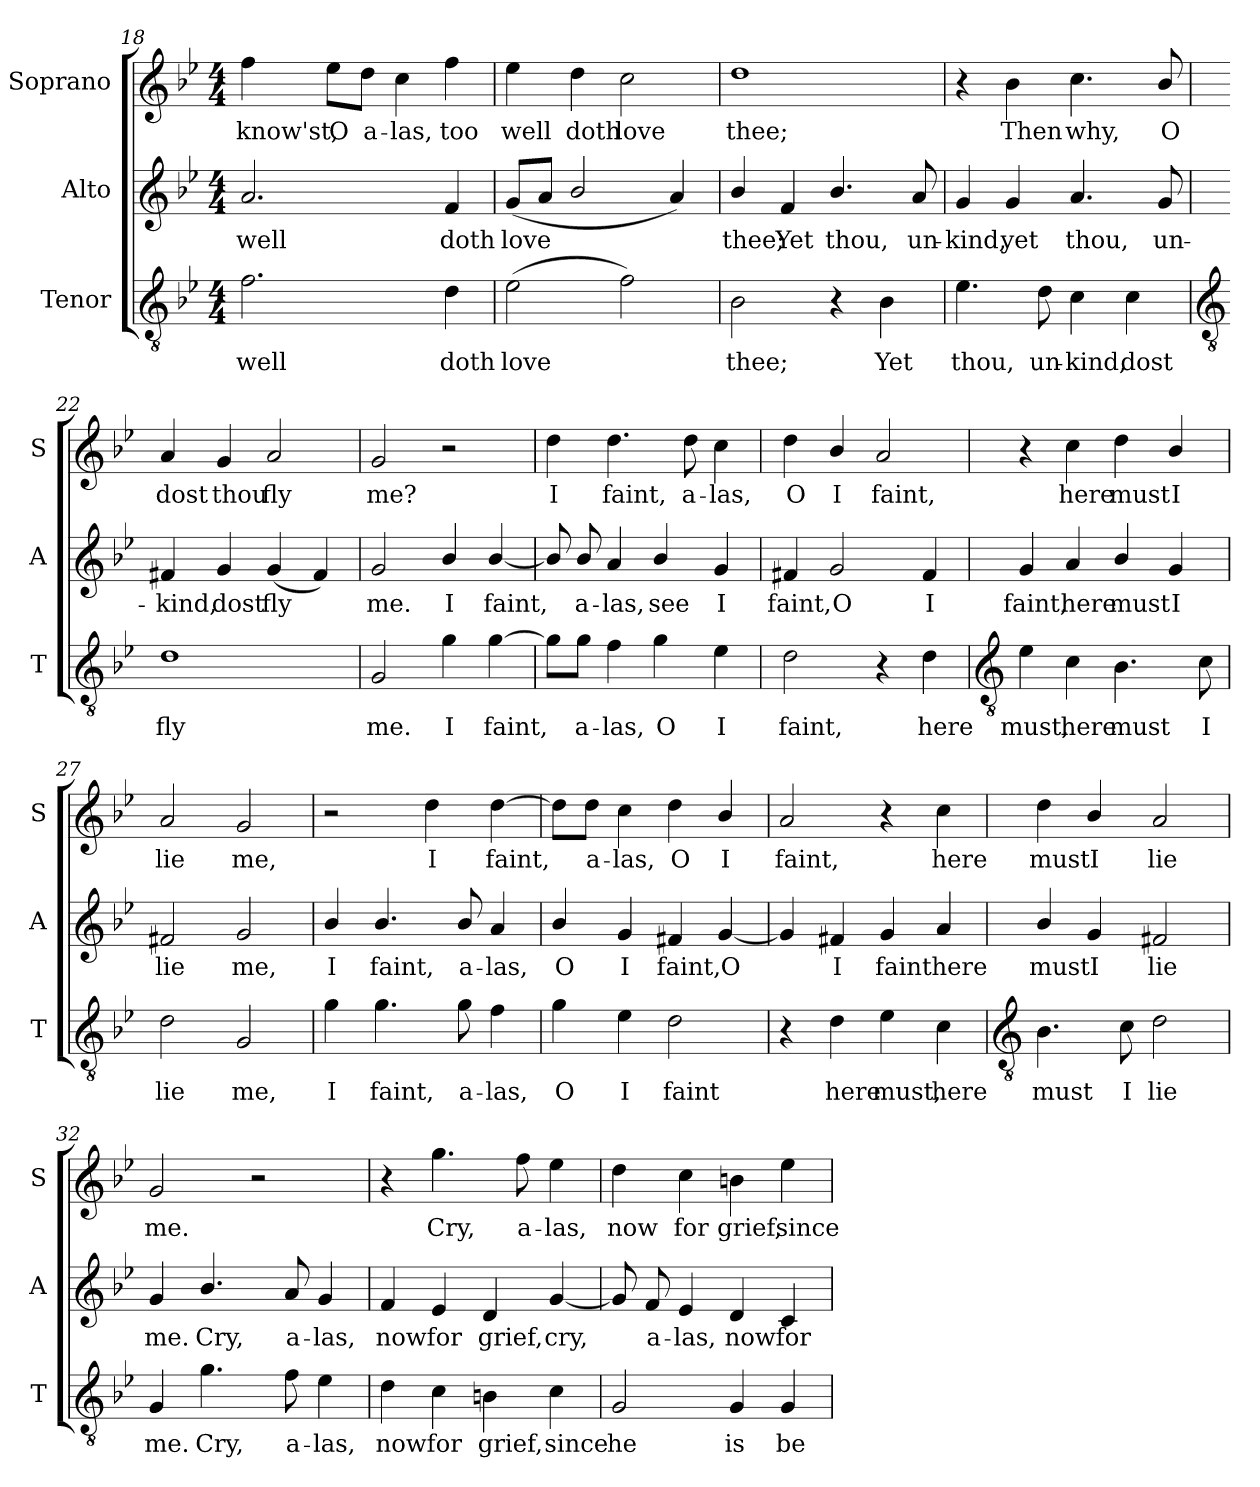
**kern	**text	**kern	**text	**kern	**text
*part3	*part3	*part2	*part2	*part1	*part1
*staff3	*staff3	*staff2	*staff2	*staff1	*staff1
*I"Tenor	*	*I"Alto	*	*I"Soprano	*
*I'T	*	*I'A	*	*I'S	*
!!LO:LB:g=z
*clefGv2	*	*clefG2	*	*clefG2	*
*k[b-e-]	*	*k[b-e-]	*	*k[b-e-]	*
*B-:	*	*B-:	*	*B-:	*
*M4/4	*	*M4/4	*	*M4/4	*
=18	=18	=18	=18	=18	=18
!	!LO:LY:b	!	!LO:LY:b	!	!LO:LY:b
2.f	well	2.a	well	4ff	know'st,
!	!	!	!	!	!LO:LY:b
.	.	.	.	8ee-\L	O
!	!	!	!	!	!LO:LY:b
.	.	.	.	8dd\J	a-
!	!	!	!	!	!LO:LY:b
.	.	.	.	4cc	-las,
!	!LO:LY:b	!	!LO:LY:b	!	!LO:LY:b
4d	doth	4f	doth	4ff	too
=19	=19	=19	=19	=19	=19
!	!LO:LY:b	!	!LO:LY:b	!	!LO:LY:b
(>2e-	love	(<8gL	love	4ee-	well
.	.	8aJ	.	.	.
!	!	!	!	!	!LO:LY:b
.	.	2b-/	.	4dd	doth
!	!	!	!	!	!LO:LY:b
2f)	.	.	.	2cc	love
.	.	4a)	.	.	.
=20	=20	=20	=20	=20	=20
!	!LO:LY:b	!	!LO:LY:b	!	!LO:LY:b
2B-	thee;	4b-/	thee;	1dd	thee;
!	!	!	!LO:LY:b	!	!
.	.	4f	Yet	.	.
!	!	!	!LO:LY:b	!	!
4r	.	4.b-/	thou,	.	.
!	!LO:LY:b	!	!	!	!
4B-	Yet	.	.	.	.
!	!	!	!LO:LY:b	!	!
.	.	8a	un-	.	.
=21	=21	=21	=21	=21	=21
!	!LO:LY:b	!	!LO:LY:b	!	!
4.e-	thou,	4g	-kind,	4r	.
!	!	!	!LO:LY:b	!	!LO:LY:b
.	.	4g	yet	4b-	Then
!	!LO:LY:b	!	!	!	!
8d	un-	.	.	.	.
!	!LO:LY:b	!	!LO:LY:b	!	!LO:LY:b
4c	-kind,	4.a	thou,	4.cc	why,
!	!LO:LY:b	!	!	!	!
4c	dost	.	.	.	.
!	!	!	!LO:LY:b	!	!LO:LY:b
.	.	8g	un-	8b-/	O
!!LO:LB:g=z
=22	=22	=22	=22	=22	=22
*clefGv2	*	*	*	*	*
!	!LO:LY:b	!	!LO:LY:b	!	!LO:LY:b
1d	fly	4f#X	-kind,	4a	dost
!	!	!	!LO:LY:b	!	!LO:LY:b
.	.	4g	dost	4g	thou
!	!	!	!LO:LY:b	!	!LO:LY:b
.	.	(<4g	fly	2a	fly
.	.	4f#)	.	.	.
=23	=23	=23	=23	=23	=23
!	!LO:LY:b	!	!LO:LY:b	!	!LO:LY:b
2G	me.	2g	me.	2g	me?
!	!LO:LY:b	!	!LO:LY:b	!	!
4g	I	4b-/	I	2r	.
!	!LO:LY:b	!	!LO:LY:b	!	!
[4g	faint,	[4b-/	faint,	.	.
=24	=24	=24	=24	=24	=24
!	!	!	!	!	!LO:LY:b
8g\L]	.	8b-/]	.	4dd	I
!	!LO:LY:b	!	!LO:LY:b	!	!
8g\J	a-	8b-/	a-	.	.
!	!LO:LY:b	!	!LO:LY:b	!	!LO:LY:b
4f	-las,	4a	-las,	4.dd	faint,
!	!LO:LY:b	!	!LO:LY:b	!	!
4g	O	4b-/	see	.	.
!	!	!	!	!	!LO:LY:b
.	.	.	.	8dd	a-
!	!LO:LY:b	!	!LO:LY:b	!	!LO:LY:b
4e-	I	4g	I	4cc	-las,
=25	=25	=25	=25	=25	=25
!	!LO:LY:b	!	!LO:LY:b	!	!LO:LY:b
2d	faint,	4f#X	faint,	4dd	O
!	!	!	!LO:LY:b	!	!LO:LY:b
.	.	2g	O	4b-/	I
!	!	!	!	!	!LO:LY:b
4r	.	.	.	2a	faint,
!	!LO:LY:b	!	!LO:LY:b	!	!
4d	here	4f#	I	.	.
!!LO:LB:g=z
=26	=26	=26	=26	=26	=26
*clefGv2	*	*	*	*	*
!	!LO:LY:b	!	!LO:LY:b	!	!
4e-	must,	4g	faint,	4r	.
!	!LO:LY:b	!	!LO:LY:b	!	!LO:LY:b
4c	here	4a	here	4cc	here
!	!LO:LY:b	!	!LO:LY:b	!	!LO:LY:b
4.B-	must	4b-/	must	4dd	must
!	!	!	!LO:LY:b	!	!LO:LY:b
.	.	4g	I	4b-/	I
!	!LO:LY:b	!	!	!	!
8c	I	.	.	.	.
=27	=27	=27	=27	=27	=27
!	!LO:LY:b	!	!LO:LY:b	!	!LO:LY:b
2d	lie	2f#X	lie	2a	lie
!	!LO:LY:b	!	!LO:LY:b	!	!LO:LY:b
2G	me,	2g	me,	2g	me,
=28	=28	=28	=28	=28	=28
!	!LO:LY:b	!	!LO:LY:b	!	!
4g	I	4b-/	I	2r	.
!	!LO:LY:b	!	!LO:LY:b	!	!
4.g	faint,	4.b-/	faint,	.	.
!	!	!	!	!	!LO:LY:b
.	.	.	.	4dd	I
!	!LO:LY:b	!	!LO:LY:b	!	!
8g	a-	8b-/	a-	.	.
!	!LO:LY:b	!	!LO:LY:b	!	!LO:LY:b
4f	-las,	4a	-las,	[4dd	faint,
=29	=29	=29	=29	=29	=29
!	!LO:LY:b	!	!LO:LY:b	!	!
4g	O	4b-/	O	8dd\L]	.
!	!	!	!	!	!LO:LY:b
.	.	.	.	8dd\J	a-
!	!LO:LY:b	!	!LO:LY:b	!	!LO:LY:b
4e-	I	4g	I	4cc	-las,
!	!LO:LY:b	!	!LO:LY:b	!	!LO:LY:b
2d	faint	4f#X	faint,	4dd	O
!	!	!	!LO:LY:b	!	!LO:LY:b
.	.	[4g	O	4b-/	I
=30	=30	=30	=30	=30	=30
!	!	!	!	!	!LO:LY:b
4r	.	4g]	.	2a	faint,
!	!LO:LY:b	!	!LO:LY:b	!	!
4d	here	4f#X	I	.	.
!	!LO:LY:b	!	!LO:LY:b	!	!
4e-	must,	4g	faint	4r	.
!	!LO:LY:b	!	!LO:LY:b	!	!LO:LY:b
4c	here	4a	here	4cc	here
!!LO:LB:g=z
=31	=31	=31	=31	=31	=31
*clefGv2	*	*	*	*	*
!	!LO:LY:b	!	!LO:LY:b	!	!LO:LY:b
4.B-	must	4b-/	must	4dd	must
!	!	!	!LO:LY:b	!	!LO:LY:b
.	.	4g	I	4b-/	I
!	!LO:LY:b	!	!	!	!
8c	I	.	.	.	.
!	!LO:LY:b	!	!LO:LY:b	!	!LO:LY:b
2d	lie	2f#X	lie	2a	lie
=32	=32	=32	=32	=32	=32
!	!LO:LY:b	!	!LO:LY:b	!	!LO:LY:b
4G	me.	4g	me.	2g	me.
!	!LO:LY:b	!	!LO:LY:b	!	!
4.g	Cry,	4.b-/	Cry,	.	.
.	.	.	.	2r	.
!	!LO:LY:b	!	!LO:LY:b	!	!
8f	a-	8a	a-	.	.
!	!LO:LY:b	!	!LO:LY:b	!	!
4e-	-las,	4g	-las,	.	.
=33	=33	=33	=33	=33	=33
!	!LO:LY:b	!	!LO:LY:b	!	!
4d	now	4f	now	4r	.
!	!LO:LY:b	!	!LO:LY:b	!	!LO:LY:b
4c	for	4e-	for	4.gg	Cry,
!	!LO:LY:b	!	!LO:LY:b	!	!
4Bn	grief,	4d	grief,	.	.
!	!	!	!	!	!LO:LY:b
.	.	.	.	8ff	a-
!	!LO:LY:b	!	!LO:LY:b	!	!LO:LY:b
4c	since	[4g	cry,	4ee-	-las,
=34	=34	=34	=34	=34	=34
!	!LO:LY:b	!	!	!	!LO:LY:b
2G	he	8g]	.	4dd	now
!	!	!	!LO:LY:b	!	!
.	.	8f	a-	.	.
!	!	!	!LO:LY:b	!	!LO:LY:b
.	.	4e-	-las,	4cc	for
!	!LO:LY:b	!	!LO:LY:b	!	!LO:LY:b
4G	is	4d	now	4bn	grief,
!	!LO:LY:b	!	!LO:LY:b	!	!LO:LY:b
4G	be-	4c	for	4ee-	since
=	=	=	=	=	=
*-	*-	*-	*-	*-	*-
